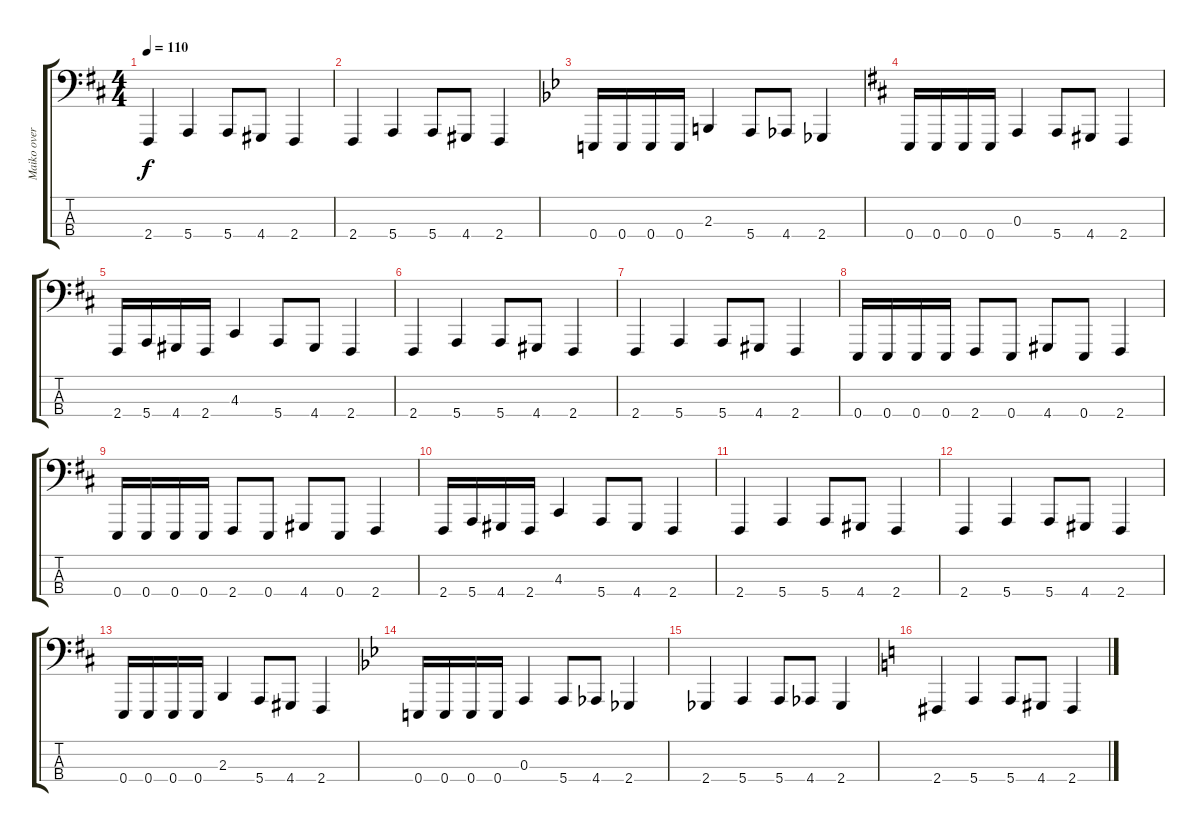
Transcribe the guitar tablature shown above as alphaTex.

\track ("Maiko overdub" "Maiko over") {instrument electricbassfinger}
\staff {score tabs}
\tuning (G1 D1 A0 E0) {hide}
\ts (4 4)
\tempo 110
\clef f4
\ks bminor
2.4.4{dy f} 5.4.4 5.4.8 4.4.8 2.4.4 |
2.4.4 5.4.4 5.4.8 4.4.8 2.4.4 |
\ks bb
0.4.16 0.4.16 0.4.16 0.4.16 2.3.4 5.4.8 4.4.8 2.4.4 |
\ks bminor
0.4.16 0.4.16 0.4.16 0.4.16 0.3.4 5.4.8 4.4.8 2.4.4 |
2.4.16 5.4.16 4.4.16 2.4.16 4.3.4 5.4.8 4.4.8 2.4.4 |
2.4.4 5.4.4 5.4.8 4.4.8 2.4.4 |
2.4.4 5.4.4 5.4.8 4.4.8 2.4.4 |
0.4.16 0.4.16 0.4.16 0.4.16 2.4.8 0.4.8 4.4.8 0.4.8 2.4.4 |
0.4.16 0.4.16 0.4.16 0.4.16 2.4.8 0.4.8 4.4.8 0.4.8 2.4.4 |
2.4.16 5.4.16 4.4.16 2.4.16 4.3.4 5.4.8 4.4.8 2.4.4 |
2.4.4 5.4.4 5.4.8 4.4.8 2.4.4 |
2.4.4 5.4.4 5.4.8 4.4.8 2.4.4 |
0.4.16 0.4.16 0.4.16 0.4.16 2.3.4 5.4.8 4.4.8 2.4.4 |
\ks bb
0.4.16 0.4.16 0.4.16 0.4.16 0.3.4 5.4.8 4.4.8 2.4.4 |
2.4.4 5.4.4 5.4.8 4.4.8 2.4.4 |
\ks c
2.4.4 5.4.4 5.4.8 4.4.8 2.4.4
